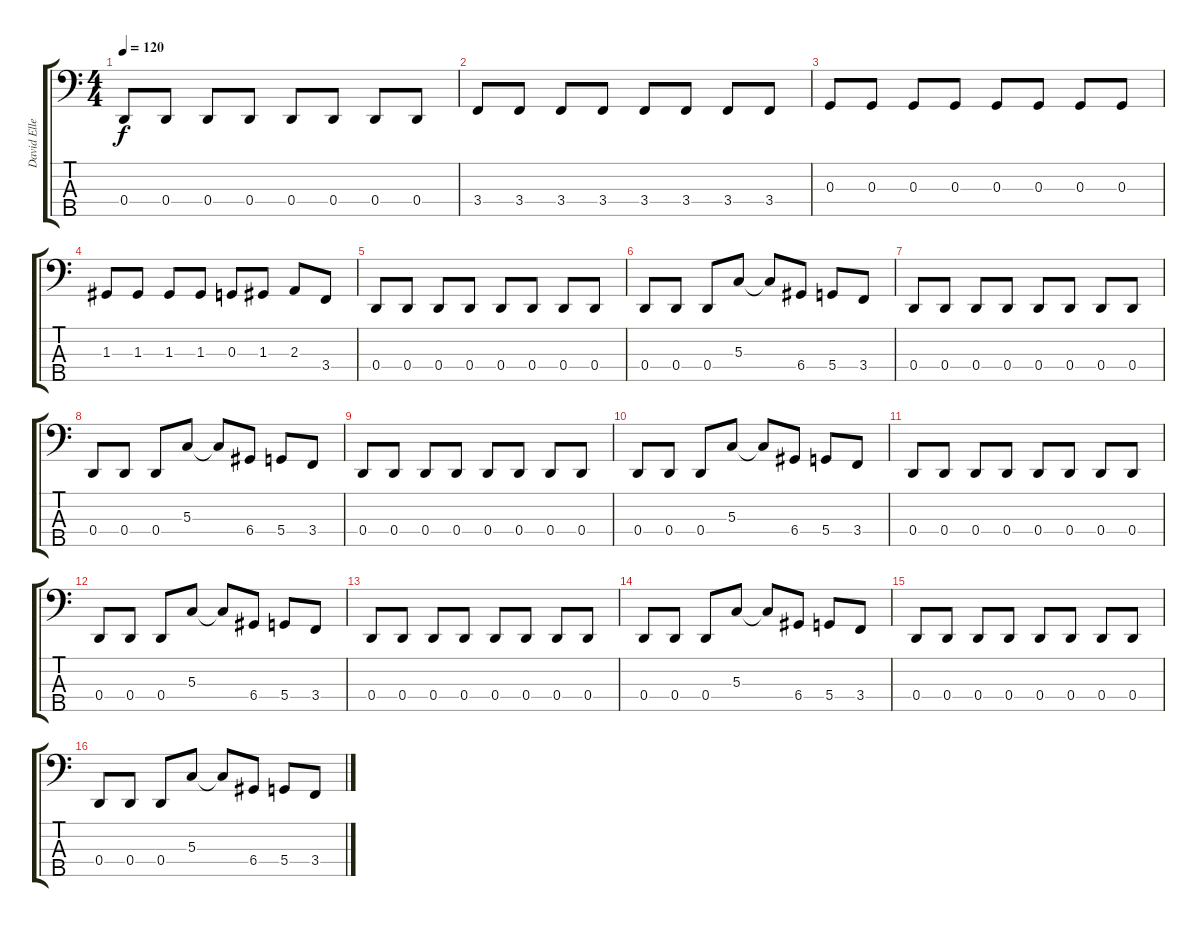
\track ("David Ellefson" "David Elle") {instrument acousticguitarnylon}
\staff {score tabs}
\tuning (F2 C2 G1 D1 A0) {hide}
\ts (4 4)
\tempo 120
\clef f4
\ks c
0.4.8{dy f} 0.4.8 0.4.8 0.4.8 0.4.8 0.4.8 0.4.8 0.4.8 |
3.4.8 3.4.8 3.4.8 3.4.8 3.4.8 3.4.8 3.4.8 3.4.8 |
0.3.8 0.3.8 0.3.8 0.3.8 0.3.8 0.3.8 0.3.8 0.3.8 |
1.3.8 1.3.8 1.3.8 1.3.8 0.3.8 1.3.8 2.3.8 3.4.8 |
0.4.8 0.4.8 0.4.8 0.4.8 0.4.8 0.4.8 0.4.8 0.4.8 |
0.4.8 0.4.8 0.4.8 5.3.8 5.3{t}.8 6.4.8 5.4.8 3.4.8 |
0.4.8 0.4.8 0.4.8 0.4.8 0.4.8 0.4.8 0.4.8 0.4.8 |
0.4.8 0.4.8 0.4.8 5.3.8 5.3{t}.8 6.4.8 5.4.8 3.4.8 |
0.4.8 0.4.8 0.4.8 0.4.8 0.4.8 0.4.8 0.4.8 0.4.8 |
0.4.8 0.4.8 0.4.8 5.3.8 5.3{t}.8 6.4.8 5.4.8 3.4.8 |
0.4.8 0.4.8 0.4.8 0.4.8 0.4.8 0.4.8 0.4.8 0.4.8 |
0.4.8 0.4.8 0.4.8 5.3.8 5.3{t}.8 6.4.8 5.4.8 3.4.8 |
0.4.8 0.4.8 0.4.8 0.4.8 0.4.8 0.4.8 0.4.8 0.4.8 |
0.4.8 0.4.8 0.4.8 5.3.8 5.3{t}.8 6.4.8 5.4.8 3.4.8 |
0.4.8 0.4.8 0.4.8 0.4.8 0.4.8 0.4.8 0.4.8 0.4.8 |
0.4.8 0.4.8 0.4.8 5.3.8 5.3{t}.8 6.4.8 5.4.8 3.4.8
